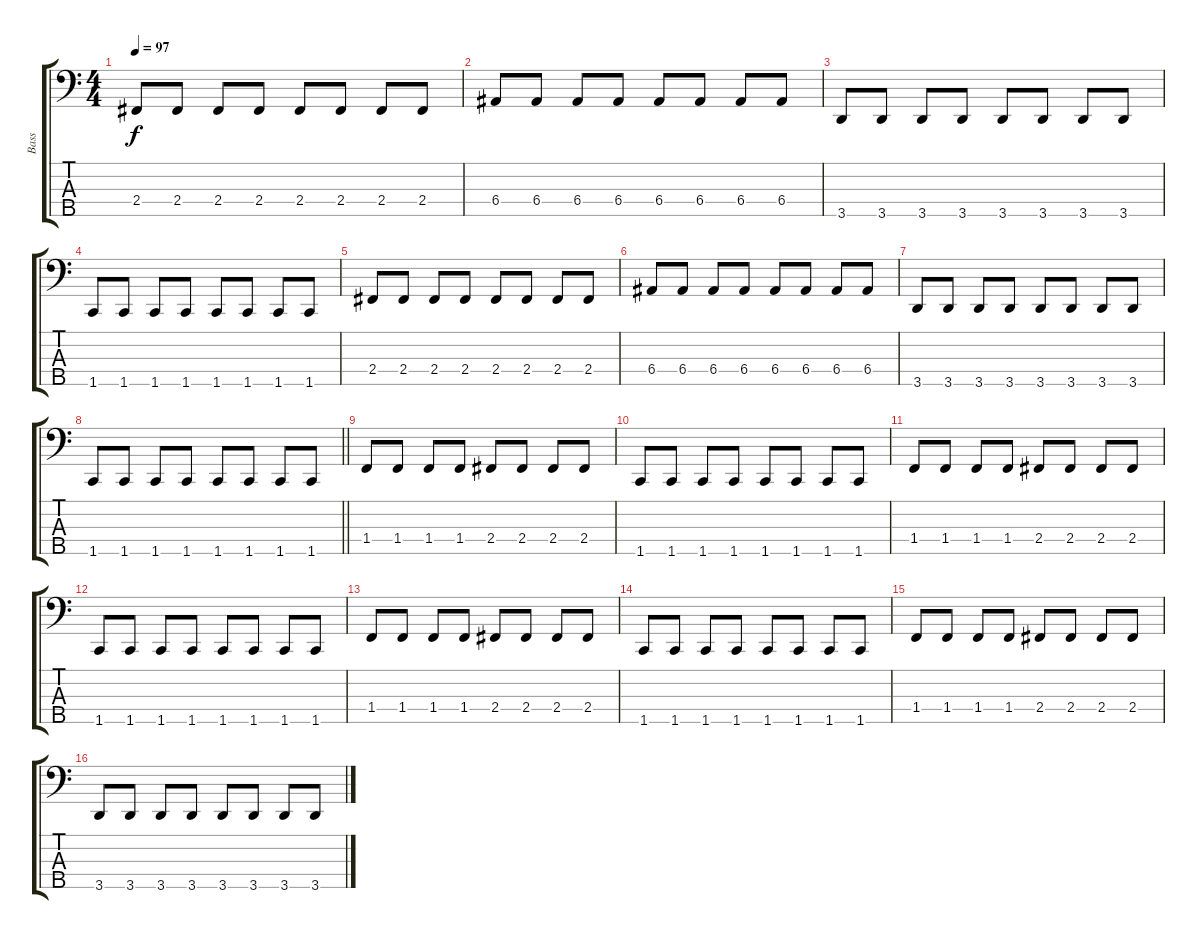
\track ("Bass" "Bass") {instrument electricbassfinger}
\staff {score tabs}
\tuning (G2 D2 A1 E1 B0) {hide}
\ts (4 4)
\tempo 97
\clef f4
\ks c
2.4.8{dy f} 2.4.8 2.4.8 2.4.8 2.4.8 2.4.8 2.4.8 2.4.8 |
6.4.8 6.4.8 6.4.8 6.4.8 6.4.8 6.4.8 6.4.8 6.4.8 |
3.5.8 3.5.8 3.5.8 3.5.8 3.5.8 3.5.8 3.5.8 3.5.8 |
1.5.8 1.5.8 1.5.8 1.5.8 1.5.8 1.5.8 1.5.8 1.5.8 |
2.4.8 2.4.8 2.4.8 2.4.8 2.4.8 2.4.8 2.4.8 2.4.8 |
6.4.8 6.4.8 6.4.8 6.4.8 6.4.8 6.4.8 6.4.8 6.4.8 |
3.5.8 3.5.8 3.5.8 3.5.8 3.5.8 3.5.8 3.5.8 3.5.8 |
\barLineRight lightlight
1.5.8 1.5.8 1.5.8 1.5.8 1.5.8 1.5.8 1.5.8 1.5.8 |
1.4.8 1.4.8 1.4.8 1.4.8 2.4.8 2.4.8 2.4.8 2.4.8 |
1.5.8 1.5.8 1.5.8 1.5.8 1.5.8 1.5.8 1.5.8 1.5.8 |
1.4.8 1.4.8 1.4.8 1.4.8 2.4.8 2.4.8 2.4.8 2.4.8 |
1.5.8 1.5.8 1.5.8 1.5.8 1.5.8 1.5.8 1.5.8 1.5.8 |
1.4.8 1.4.8 1.4.8 1.4.8 2.4.8 2.4.8 2.4.8 2.4.8 |
1.5.8 1.5.8 1.5.8 1.5.8 1.5.8 1.5.8 1.5.8 1.5.8 |
1.4.8 1.4.8 1.4.8 1.4.8 2.4.8 2.4.8 2.4.8 2.4.8 |
3.5.8 3.5.8 3.5.8 3.5.8 3.5.8 3.5.8 3.5.8 3.5.8
